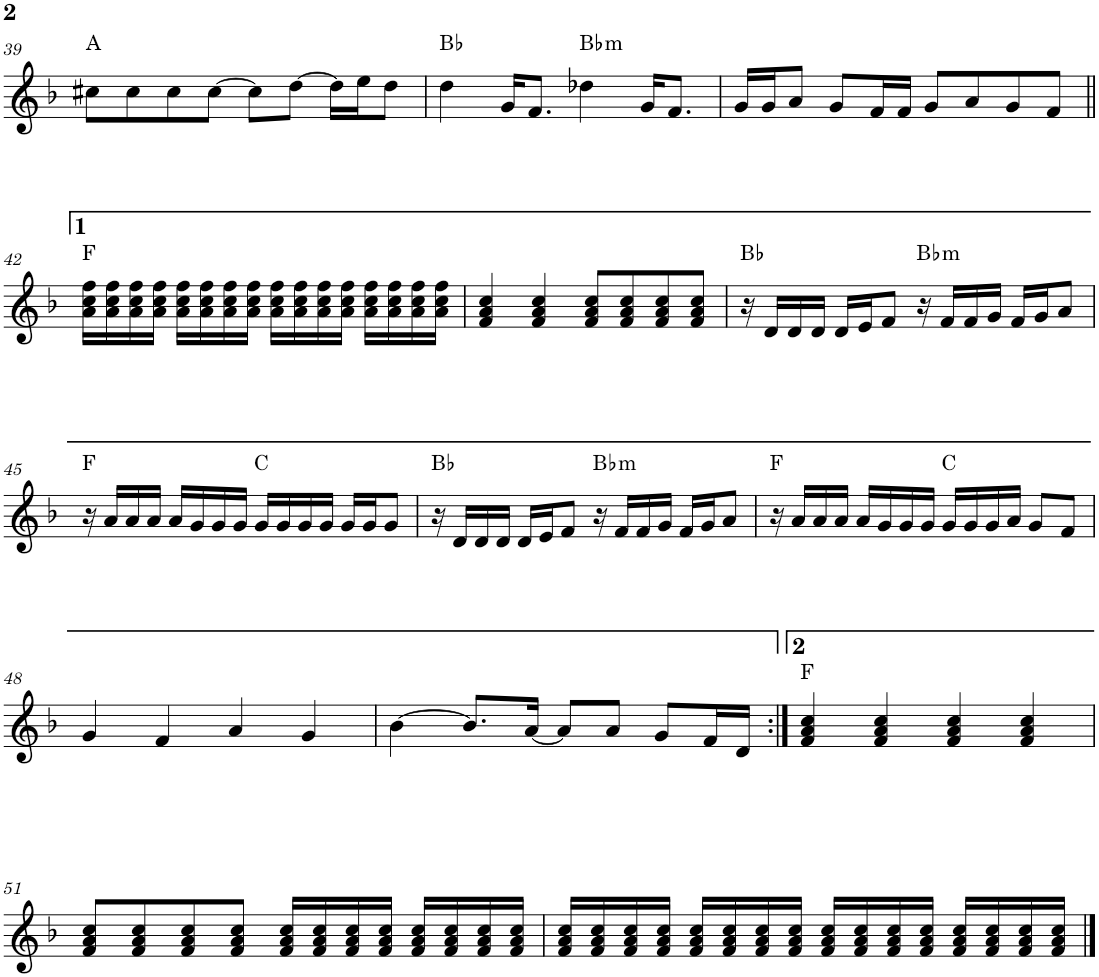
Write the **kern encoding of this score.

**kern	**harte
*part1	*part1
*staff1	*
*I"P1	*
!!LO:PB:g=z
*clefG2	*
*k[b-]	*
*F:	*
*M4/4	*
=39	=39
8cc#X\L	A:maj
8cc#\	.
8cc#\	.
[>8cc#\J	.
8cc#\L]	.
[>8dd\J	.
16dd\LL]	.
16ee\J	.
8dd\J	.
=40	=40
4dd\	Bb:maj
16g/KL	.
8.f/J	.
!	!LO:H:kt=m
4dd-X\	Bb:min
16g/KL	.
8.f/J	.
=41	=41
16g/LL	.
16g/J	.
8a/J	.
8g/L	.
16f/L	.
16f/JJ	.
8g/L	.
8a/	.
8g/	.
8f/J	.
!!LO:LB:g=z
=42||	=42||
16a\ 16cc\ 16ff\LL	F:maj
16a\ 16cc\ 16ff\	.
16a\ 16cc\ 16ff\	.
16a\ 16cc\ 16ff\JJ	.
16a\ 16cc\ 16ff\LL	.
16a\ 16cc\ 16ff\	.
16a\ 16cc\ 16ff\	.
16a\ 16cc\ 16ff\JJ	.
16a\ 16cc\ 16ff\LL	.
16a\ 16cc\ 16ff\	.
16a\ 16cc\ 16ff\	.
16a\ 16cc\ 16ff\JJ	.
16a\ 16cc\ 16ff\LL	.
16a\ 16cc\ 16ff\	.
16a\ 16cc\ 16ff\	.
16a\ 16cc\ 16ff\JJ	.
=43	=43
4f/ 4a/ 4cc/	.
4f/ 4a/ 4cc/	.
8f/ 8a/ 8cc/L	.
8f/ 8a/ 8cc/	.
8f/ 8a/ 8cc/	.
8f/ 8a/ 8cc/J	.
=44	=44
16r	Bb:maj
16d/LL	.
16d/	.
16d/JJ	.
16d/LL	.
16e/J	.
8f/J	.
!	!LO:H:kt=m
16r	Bb:min
16f/LL	.
16f/	.
16g/JJ	.
16f/LL	.
16g/J	.
8a/J	.
!!LO:LB:g=z
=45	=45
16r	F:maj
16a/LL	.
16a/	.
16a/JJ	.
16a/LL	.
16g/	.
16g/	.
16g/JJ	.
16g/LL	C:maj
16g/	.
16g/	.
16g/JJ	.
16g/LL	.
16g/J	.
8g/J	.
=46	=46
16r	Bb:maj
16d/LL	.
16d/	.
16d/JJ	.
16d/LL	.
16e/J	.
8f/J	.
!	!LO:H:kt=m
16r	Bb:min
16f/LL	.
16f/	.
16g/JJ	.
16f/LL	.
16g/J	.
8a/J	.
=47	=47
16r	F:maj
16a/LL	.
16a/	.
16a/JJ	.
16a/LL	.
16g/	.
16g/	.
16g/JJ	.
16g/LL	C:maj
16g/	.
16g/	.
16a/JJ	.
8g/L	.
8f/J	.
!!LO:LB:g=z
=48	=48
4g/	.
4f/	.
4a/	.
4g/	.
=49	=49
[>4b-\	.
8.b-/L]	.
[<16a/Jk	.
8a/L]	.
8a/J	.
8g/L	.
16f/L	.
16d/JJ	.
=50:|!	=50:|!
4f/ 4a/ 4cc/	F:maj
4f/ 4a/ 4cc/	.
4f/ 4a/ 4cc/	.
4f/ 4a/ 4cc/	.
!!LO:LB:g=z
=51	=51
8f/ 8a/ 8cc/L	.
8f/ 8a/ 8cc/	.
8f/ 8a/ 8cc/	.
8f/ 8a/ 8cc/J	.
16f/ 16a/ 16cc/LL	.
16f/ 16a/ 16cc/	.
16f/ 16a/ 16cc/	.
16f/ 16a/ 16cc/JJ	.
16f/ 16a/ 16cc/LL	.
16f/ 16a/ 16cc/	.
16f/ 16a/ 16cc/	.
16f/ 16a/ 16cc/JJ	.
=52	=52
16f/ 16a/ 16cc/LL	.
16f/ 16a/ 16cc/	.
16f/ 16a/ 16cc/	.
16f/ 16a/ 16cc/JJ	.
16f/ 16a/ 16cc/LL	.
16f/ 16a/ 16cc/	.
16f/ 16a/ 16cc/	.
16f/ 16a/ 16cc/JJ	.
16f/ 16a/ 16cc/LL	.
16f/ 16a/ 16cc/	.
16f/ 16a/ 16cc/	.
16f/ 16a/ 16cc/JJ	.
16f/ 16a/ 16cc/LL	.
16f/ 16a/ 16cc/	.
16f/ 16a/ 16cc/	.
16f/ 16a/ 16cc/JJ	.
==	==
*-	*-
